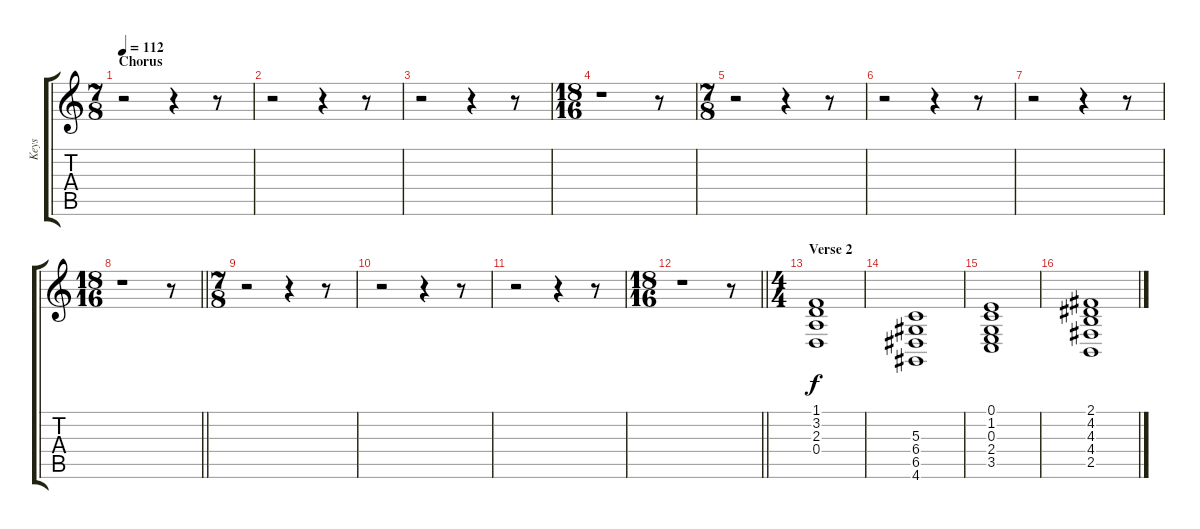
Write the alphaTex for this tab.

\track ("Keys" "Keys") {instrument stringensemble1}
\staff {score tabs}
\tuning (E4 B3 G3 D3 A2 E2) {hide}
\ts (7 8)
\section ("" "Chorus")
\tempo 112
\clef g2
\ks c
r.2{dy f} r.4 r.8 |
r.2 r.4 r.8 |
r.2 r.4 r.8 |
\ts (18 16)
r.1 r.8 |
\ts (7 8)
r.2 r.4 r.8 |
r.2 r.4 r.8 |
r.2 r.4 r.8 |
\ts (18 16)
\barLineRight lightlight
r.1 r.8 |
\ts (7 8)
r.2 r.4 r.8 |
r.2 r.4 r.8 |
r.2 r.4 r.8 |
\ts (18 16)
\barLineRight lightlight
r.1 r.8 |
\ts (4 4)
\section ("" "Verse 2")
(1.1 3.2 2.3 0.4).1 |
(5.3 6.4 6.5 4.6).1 |
(0.1 1.2 0.3 2.4 3.5).1 |
(2.1 4.2 4.3 4.4 2.5).1
